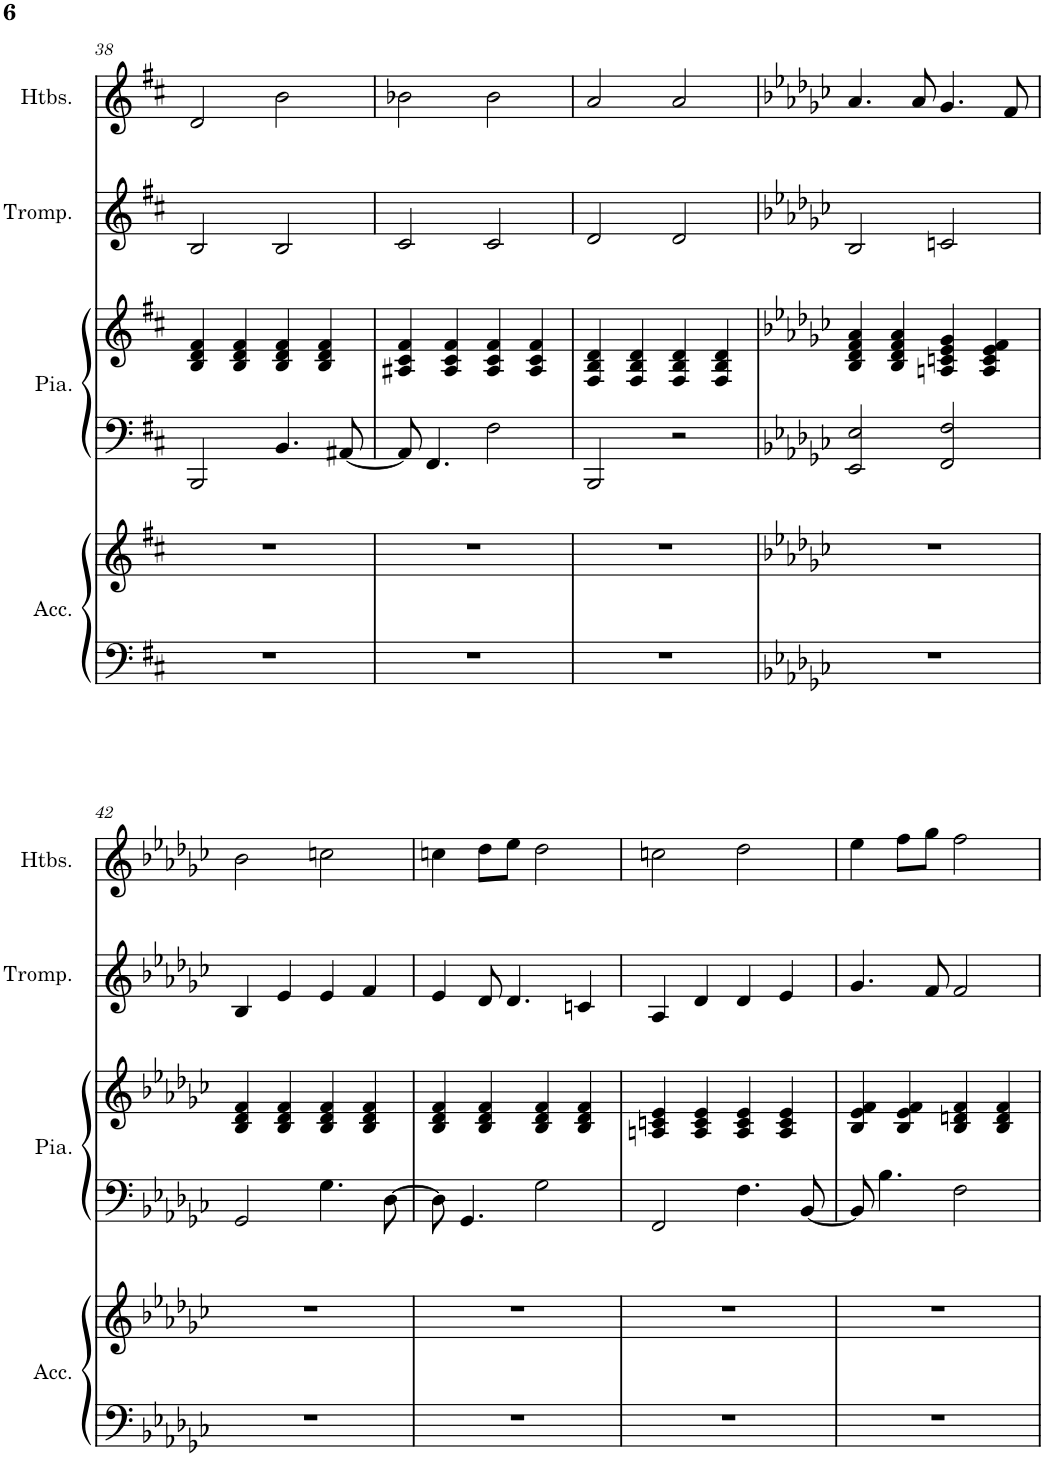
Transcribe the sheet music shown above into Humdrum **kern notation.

**kern	**kern	**kern	**kern	**kern	**kern
*part4	*part4	*part3	*part3	*part2	*part1
*staff6	*staff5	*staff4	*staff3	*staff2	*staff1
*I"Accordéon	*	*I"Piano à queue	*	*I"Trompette	*I"Hautbois
*I'Acc.	*	*I'Pia.	*	*I'Tromp.	*I'Htbs.
!!LO:PB:g=z
*clefF4	*clefG2	*clefF4	*clefG2	*clefG2	*clefG2
*	*	*	*	*Trd1c2	*
*k[f#c#]	*k[f#c#]	*k[f#c#]	*k[f#c#]	*k[f#c#]	*k[f#c#]
*M4/4	*M4/4	*M4/4	*M4/4	*M4/4	*M4/4
=38	=38	=38	=38	=38	=38
1r	1r	2BBB/	4B/ 4d/ 4f#/	2B/	2d/
.	.	.	4B/ 4d/ 4f#/	.	.
.	.	4.BB/	4B/ 4d/ 4f#/	2B/	2b\
.	.	.	4B/ 4d/ 4f#/	.	.
.	.	[8AA#X/	.	.	.
=39	=39	=39	=39	=39	=39
1r	1r	8AA#/]	4A#X/ 4c#/ 4f#/	2c#/	2b-X\
.	.	4.FF#/	.	.	.
.	.	.	4A#/ 4c#/ 4f#/	.	.
.	.	2F#\	4A#/ 4c#/ 4f#/	2c#/	2b-\
.	.	.	4A#/ 4c#/ 4f#/	.	.
=40	=40	=40	=40	=40	=40
1r	1r	2BBB/	4F#/ 4B/ 4d/	2d/	2a/
.	.	.	4F#/ 4B/ 4d/	.	.
.	.	2r	4F#/ 4B/ 4d/	2d/	2a/
.	.	.	4F#/ 4B/ 4d/	.	.
=41	=41	=41	=41	=41	=41
*k[b-e-a-d-g-c-]	*k[b-e-a-d-g-c-]	*k[b-e-a-d-g-c-]	*k[b-e-a-d-g-c-]	*k[b-e-a-d-g-c-]	*k[b-e-a-d-g-c-]
1r	1r	2EE-/ 2E-/	4B-/ 4d-/ 4f/ 4a-/	2B-/	4.a-/
.	.	.	4B-/ 4d-/ 4f/ 4a-/	.	.
.	.	.	.	.	8a-/
.	.	2FF/ 2F/	4An/ 4cn/ 4e-/ 4g-/	2cn/	4.g-/
.	.	.	4A/ 4c/ 4e-/ 4f/	.	.
.	.	.	.	.	8f/
!!LO:LB:g=z
=42	=42	=42	=42	=42	=42
1r	1r	2GG-/	4B-/ 4d-/ 4f/	4B-/	2b-\
.	.	.	4B-/ 4d-/ 4f/	4e-/	.
.	.	4.G-\	4B-/ 4d-/ 4f/	4e-/	2ccn\
.	.	.	4B-/ 4d-/ 4f/	4f/	.
.	.	[8D-\	.	.	.
=43	=43	=43	=43	=43	=43
1r	1r	8D-\]	4B-/ 4d-/ 4f/	4e-/	4ccn\
.	.	4.GG-/	.	.	.
.	.	.	4B-/ 4d-/ 4f/	8d-/	8dd-\L
.	.	.	.	4.d-/	8ee-\J
.	.	2G-\	4B-/ 4d-/ 4f/	.	2dd-\
.	.	.	4B-/ 4d-/ 4f/	4cn/	.
=44	=44	=44	=44	=44	=44
1r	1r	2FF/	4An/ 4cn/ 4e-/	4A-/	2ccn\
.	.	.	4A/ 4c/ 4e-/	4d-/	.
.	.	4.F\	4A/ 4c/ 4e-/	4d-/	2dd-\
.	.	.	4A/ 4c/ 4e-/	4e-/	.
.	.	[8BB-/	.	.	.
=45	=45	=45	=45	=45	=45
1r	1r	8BB-/]	4B-/ 4e-/ 4f/	4.g-/	4ee-\
.	.	4.B-\	.	.	.
.	.	.	4B-/ 4e-/ 4f/	.	8ff\L
.	.	.	.	8f/	8gg-\J
.	.	2F\	4B-/ 4dn/ 4f/	2f/	2ff\
.	.	.	4B-/ 4d/ 4f/	.	.
=	=	=	=	=	=
*-	*-	*-	*-	*-	*-
